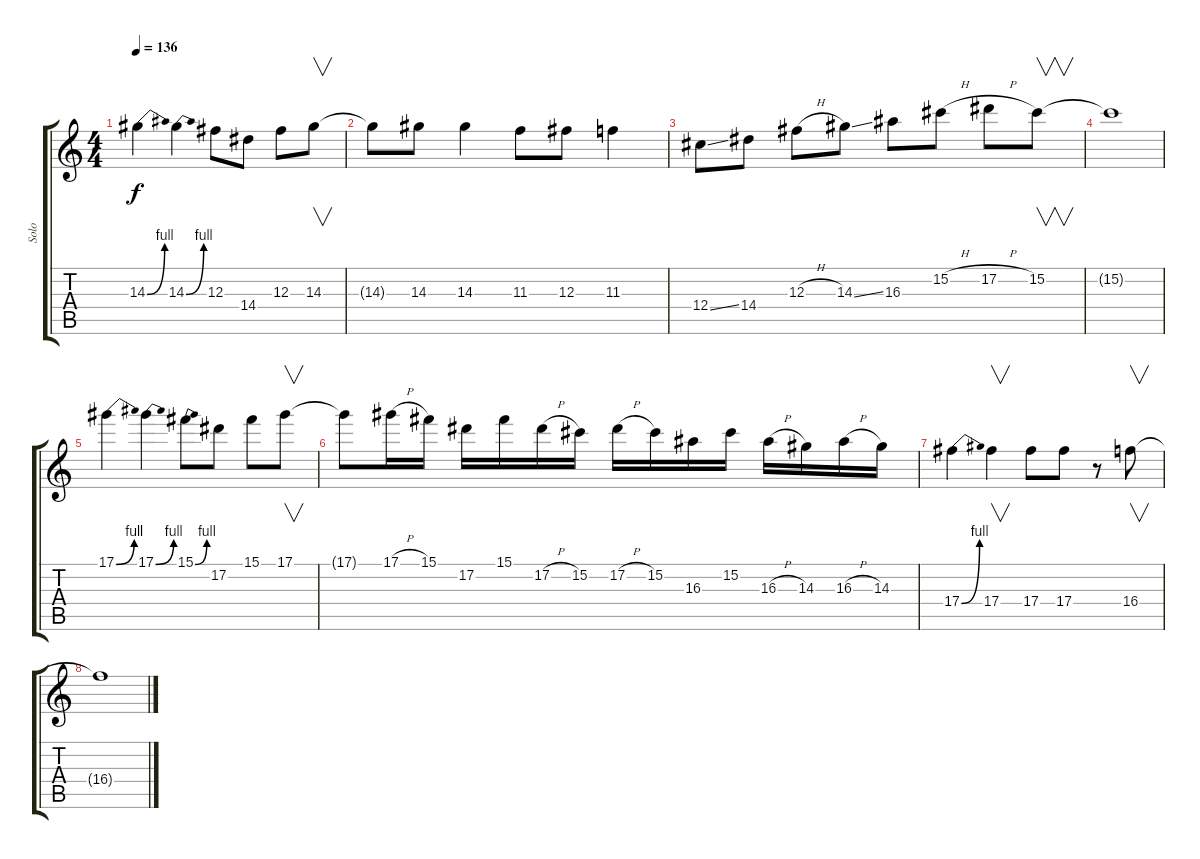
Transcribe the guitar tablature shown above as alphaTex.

\track ("Solo" "Solo") {instrument distortionguitar}
\staff {score tabs}
\tuning (Eb4 Bb3 Gb3 Db3 Ab2 Eb2) {hide}
\ts (4 4)
\tempo 136
\clef g2
\ks c
14.3{be (bend 0 0 60 4)}.4{dy f} 14.3{be (bend 0 0 60 4)}.4 12.3.8 14.4.8 12.3.8 14.3.8{v} |
14.3{t}.8 14.3.8 14.3.4 11.3.8 12.3.8 11.3.4 |
12.4{ss}.8 14.4.8 12.3{h}.8 14.3{ss}.8 16.3.8 15.2{h}.8 17.2{h}.8 15.2.8{v} |
15.2{t}.1 |
17.1{be (bend 0 0 60 4)}.4 17.1{be (bend 0 0 60 4)}.4 15.1{be (bend 0 0 60 4)}.8 17.2.8 15.1.8 17.1.8{v} |
17.1{t}.8 17.1{h}.16 15.1.16 17.2.16 15.1.16 17.2{h}.16 15.2.16 17.2{h}.16 15.2.16 16.3.16 15.2.16 16.3{h}.16 14.3.16 16.3{h}.16 14.3.16 |
17.4{be (bend 0 0 60 4)}.4 17.4.4{v} 17.4.8 17.4.8 r.8 16.4.8{v} |
16.4{t}.1
